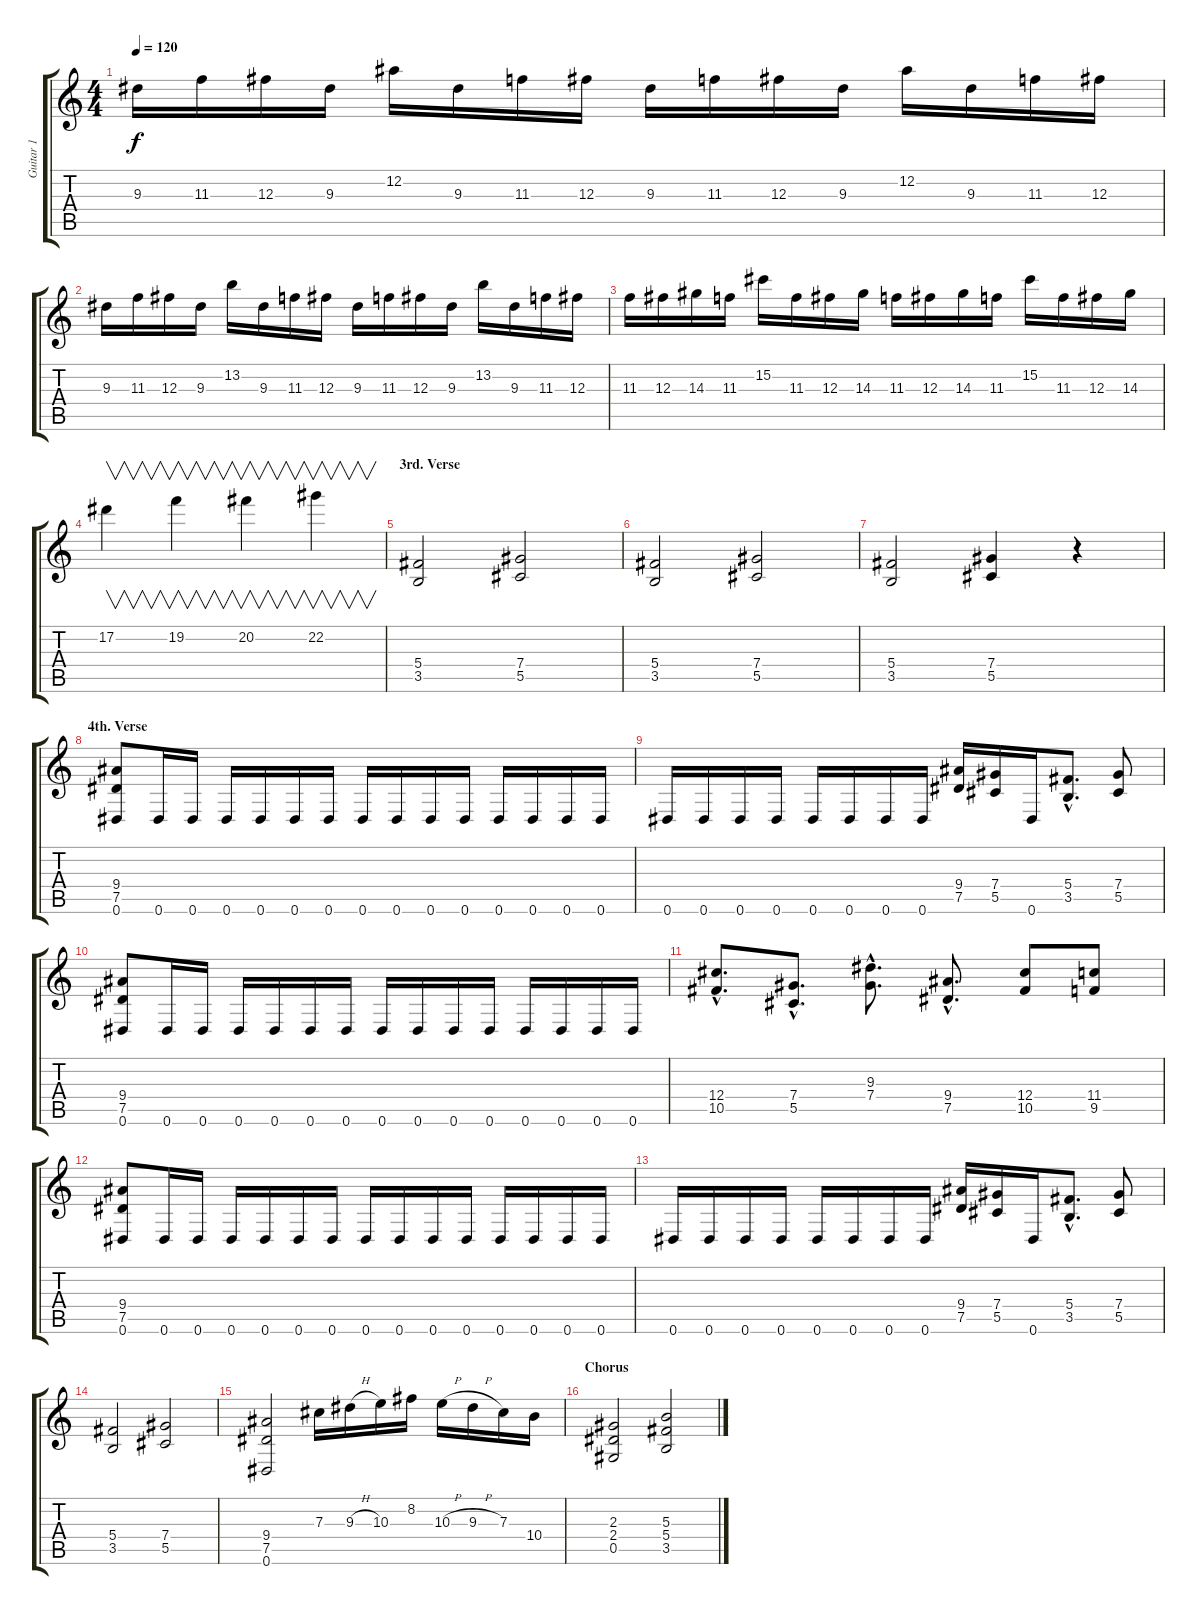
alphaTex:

\track ("Guitar 1" "Guitar 1") {instrument distortionguitar}
\staff {score tabs}
\tuning (Eb4 Bb3 Gb3 Db3 Ab2 Eb2) {hide}
\ts (4 4)
\tempo 120
\clef g2
\ks c
9.3.16{dy f} 11.3.16 12.3.16 9.3.16 12.2.16 9.3.16 11.3.16 12.3.16 9.3.16 11.3.16 12.3.16 9.3.16 12.2.16 9.3.16 11.3.16 12.3.16 |
9.3.16 11.3.16 12.3.16 9.3.16 13.2.16 9.3.16 11.3.16 12.3.16 9.3.16 11.3.16 12.3.16 9.3.16 13.2.16 9.3.16 11.3.16 12.3.16 |
11.3.16 12.3.16 14.3.16 11.3.16 15.2.16 11.3.16 12.3.16 14.3.16 11.3.16 12.3.16 14.3.16 11.3.16 15.2.16 11.3.16 12.3.16 14.3.16 |
17.2.4{v} 19.2.4{v} 20.2.4{v} 22.2.4{v} |
\section ("" "3rd. Verse")
(5.4 3.5).2 (7.4 5.5).2 |
(5.4 3.5).2 (7.4 5.5).2 |
(5.4 3.5).2 (7.4 5.5).4 r.4 |
\section ("" "4th. Verse")
(9.4 7.5 0.6).8 0.6.16 0.6.16 0.6.16 0.6.16 0.6.16 0.6.16 0.6.16 0.6.16 0.6.16 0.6.16 0.6.16 0.6.16 0.6.16 0.6.16 |
0.6.16 0.6.16 0.6.16 0.6.16 0.6.16 0.6.16 0.6.16 0.6.16 (9.4 7.5).16 (7.4 5.5).16 0.6.16 (5.4{hac} 3.5{hac}).8{d} (7.4 5.5).8 |
(9.4 7.5 0.6).8 0.6.16 0.6.16 0.6.16 0.6.16 0.6.16 0.6.16 0.6.16 0.6.16 0.6.16 0.6.16 0.6.16 0.6.16 0.6.16 0.6.16 |
(12.4{hac} 10.5{hac}).8{d} (7.4{hac} 5.5{hac}).8{d} (9.3{hac} 7.4{hac}).8{d} (9.4{hac} 7.5{hac}).8{d} (12.4 10.5).8 (11.4 9.5).8 |
(9.4 7.5 0.6).8 0.6.16 0.6.16 0.6.16 0.6.16 0.6.16 0.6.16 0.6.16 0.6.16 0.6.16 0.6.16 0.6.16 0.6.16 0.6.16 0.6.16 |
0.6.16 0.6.16 0.6.16 0.6.16 0.6.16 0.6.16 0.6.16 0.6.16 (9.4 7.5).16 (7.4 5.5).16 0.6.16 (5.4{hac} 3.5{hac}).8{d} (7.4 5.5).8 |
(5.4 3.5).2 (7.4 5.5).2 |
(9.4 7.5 0.6).2 7.3.16 9.3{h}.16 10.3.16 8.2.16 10.3{h}.16 9.3{h}.16 7.3.16 10.4.16 |
\section ("" "Chorus")
(2.3 2.4 0.5).2 (5.3 5.4 3.5).2
